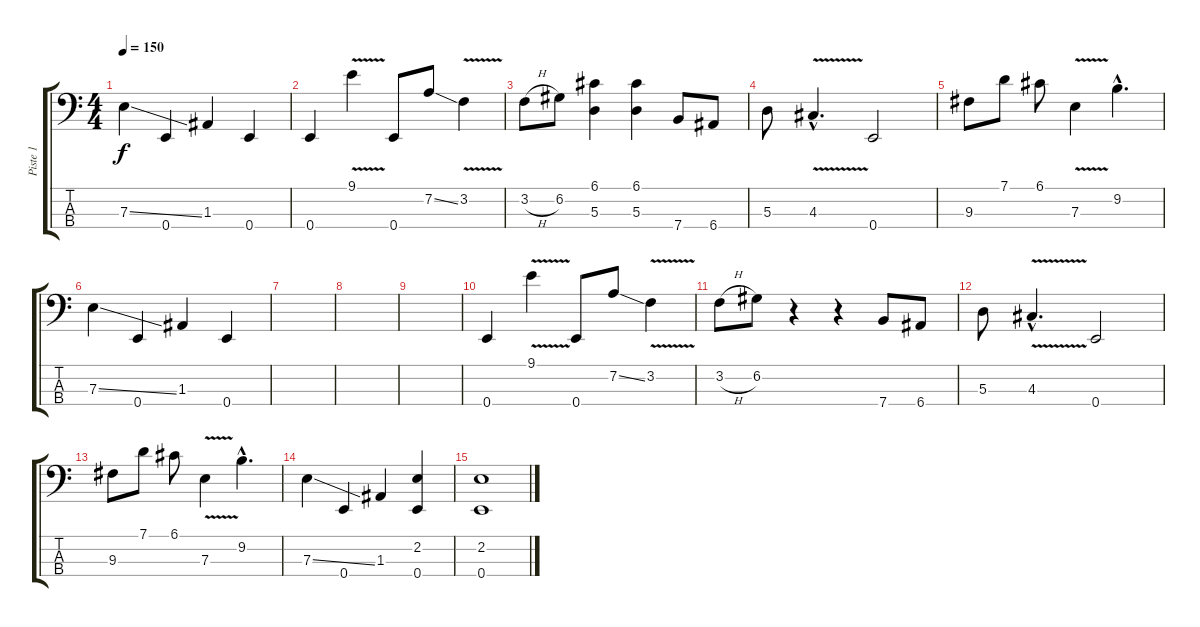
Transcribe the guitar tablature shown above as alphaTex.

\track ("Piste 1" "Piste 1") {instrument electricbassfinger}
\staff {score tabs}
\tuning (G2 D2 A1 E1) {hide}
\ts (4 4)
\tempo 150
\clef f4
\ks c
7.3{ss}.4{dy f} 0.4.4 1.3.4 0.4.4 |
0.4.4 9.1{v}.4 0.4.8 7.2{ss}.8 3.2{v}.4 |
3.2{h}.8 6.2.8 (6.1 5.3).4 (6.1 5.3).4 7.4.8 6.4.8 |
5.3.8 4.3{v hac}.4{d} 0.4.2 |
9.3.8 7.1.8 6.1.8 7.3{v}.4 9.2{hac}.4{d} |
7.3{ss}.4 0.4.4 1.3.4 0.4.4 |
|
|
|
0.4.4 9.1{v}.4 0.4.8 7.2{ss}.8 3.2{v}.4 |
3.2{h}.8 6.2.8 r.4 r.4 7.4.8 6.4.8 |
5.3.8 4.3{v hac}.4{d} 0.4.2 |
9.3.8 7.1.8 6.1.8 7.3{v}.4 9.2{hac}.4{d} |
7.3{ss}.4 0.4.4 1.3.4 (2.2 0.4).4 |
(2.2 0.4).1
